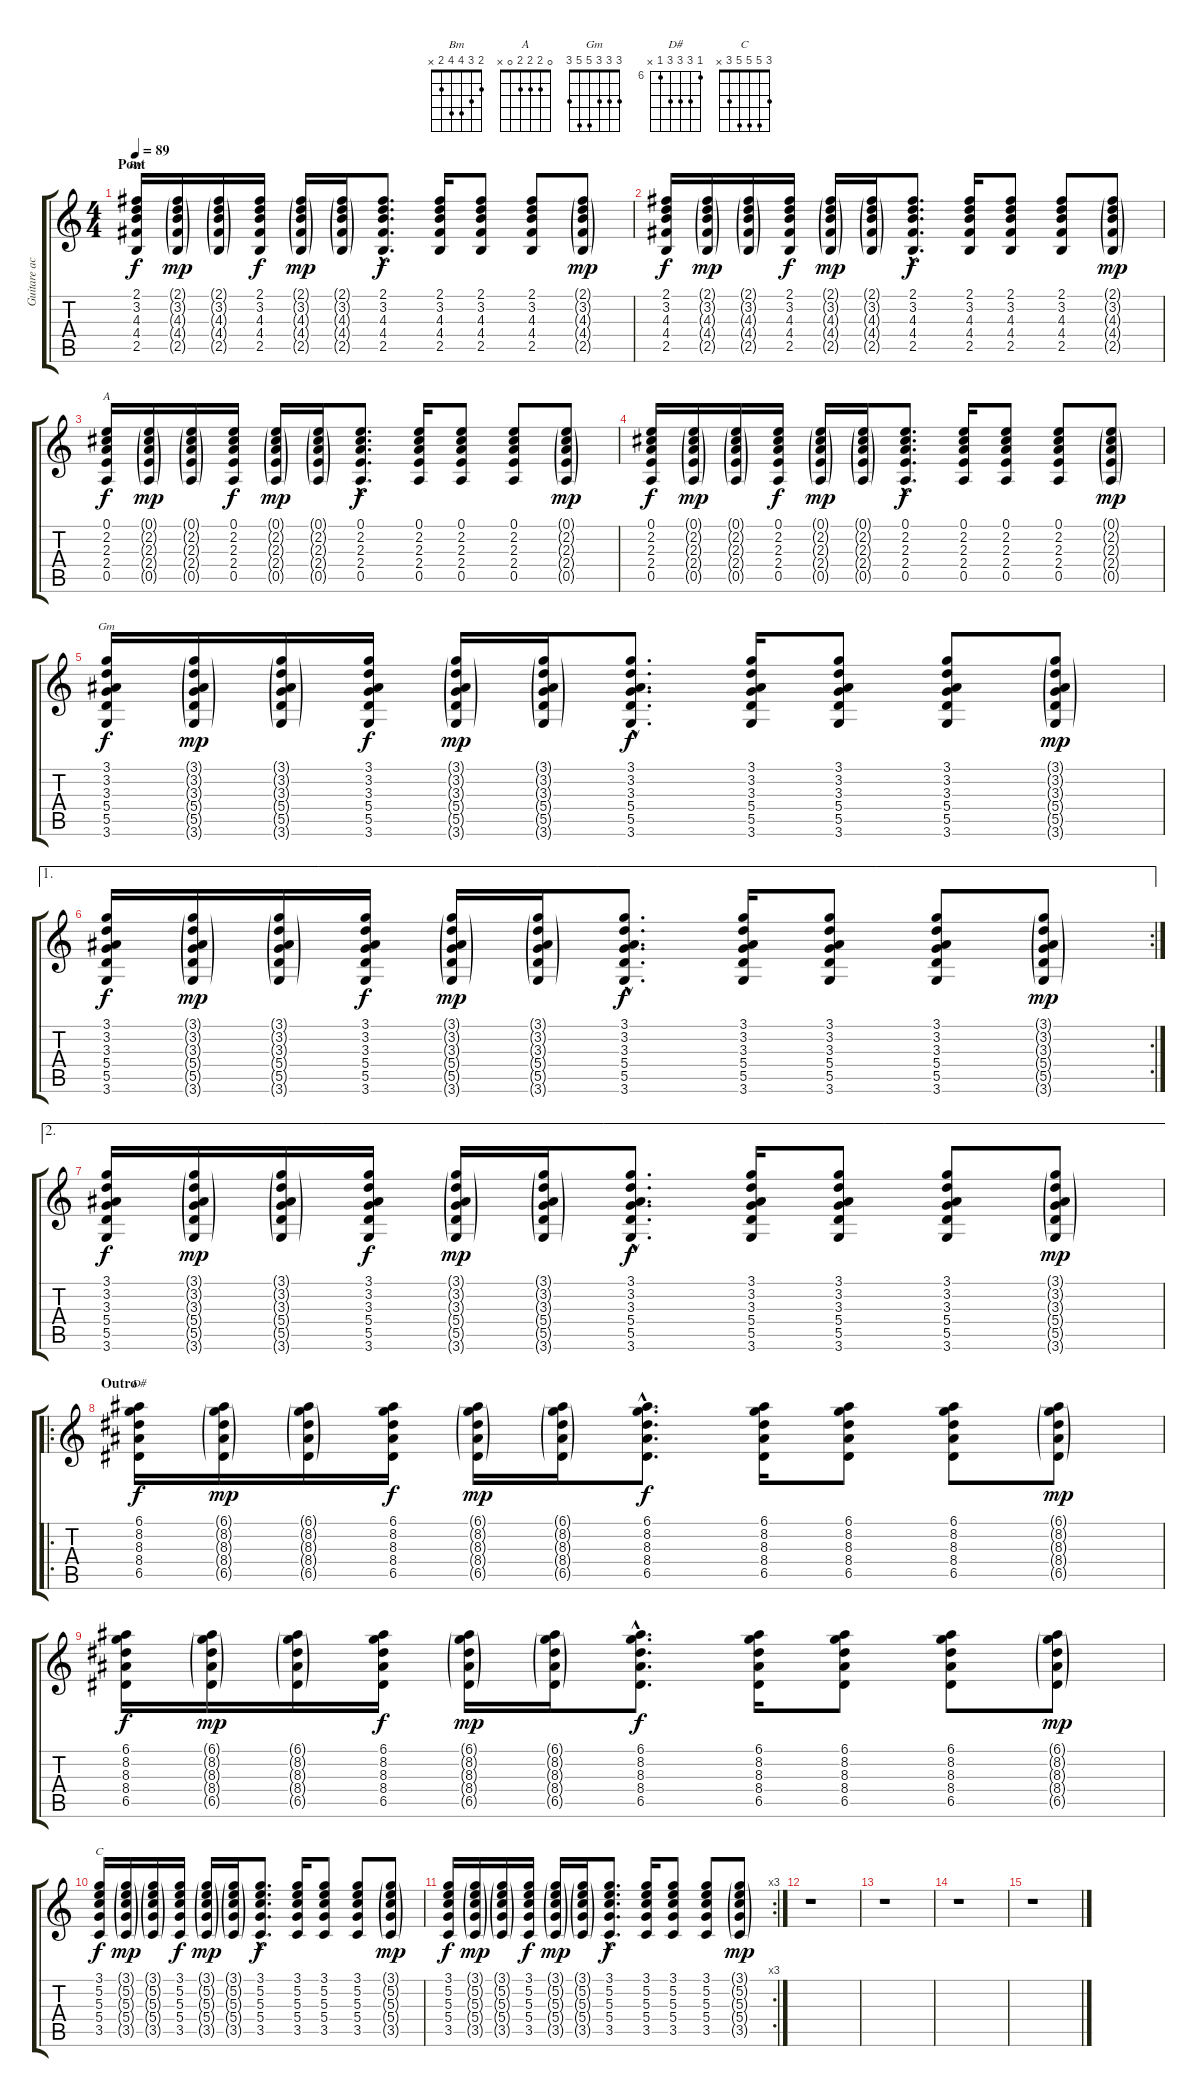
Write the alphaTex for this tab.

\track ("Guitare acoustique" "Guitare ac") {instrument acousticguitarsteel}
\staff {score tabs}
\tuning (E4 B3 G3 D3 A2 E2) {hide}
\chord ("Bm" 2 3 4 4 2 x)
\chord ("A" 0 2 2 2 0 x)
\chord ("Gm" 3 3 3 5 5 3)
\chord ("D#" 6 8 8 8 6 x) {firstfret 6}
\chord ("C" 3 5 5 5 3 x)
\ts (4 4)
\section ("" "Pont")
\tempo 89
\clef g2
\ks c
(2.1 3.2 4.3 4.4 2.5).16{ch "Bm" dy f} (2.1{g} 3.2{g} 4.3{g} 4.4{g} 2.5{g}).16{dy mp} (2.1{g} 3.2{g} 4.3{g} 4.4{g} 2.5{g}).16 (2.1 3.2 4.3 4.4 2.5).16{dy f} (2.1{g} 3.2{g} 4.3{g} 4.4{g} 2.5{g}).16{dy mp} (2.1{g} 3.2{g} 4.3{g} 4.4{g} 2.5{g}).16 (2.1{hac} 3.2{hac} 4.3{hac} 4.4{hac} 2.5{hac}).8{d dy f} (2.1 3.2 4.3 4.4 2.5).16 (2.1 3.2 4.3 4.4 2.5).8 (2.1 3.2 4.3 4.4 2.5).8 (2.1{g} 3.2{g} 4.3{g} 4.4{g} 2.5{g}).8{dy mp} |
(2.1 3.2 4.3 4.4 2.5).16{dy f} (2.1{g} 3.2{g} 4.3{g} 4.4{g} 2.5{g}).16{dy mp} (2.1{g} 3.2{g} 4.3{g} 4.4{g} 2.5{g}).16 (2.1 3.2 4.3 4.4 2.5).16{dy f} (2.1{g} 3.2{g} 4.3{g} 4.4{g} 2.5{g}).16{dy mp} (2.1{g} 3.2{g} 4.3{g} 4.4{g} 2.5{g}).16 (2.1{hac} 3.2{hac} 4.3{hac} 4.4{hac} 2.5{hac}).8{d dy f} (2.1 3.2 4.3 4.4 2.5).16 (2.1 3.2 4.3 4.4 2.5).8 (2.1 3.2 4.3 4.4 2.5).8 (2.1{g} 3.2{g} 4.3{g} 4.4{g} 2.5{g}).8{dy mp} |
(0.1 2.2 2.3 2.4 0.5).16{ch "A" dy f} (0.1{g} 2.2{g} 2.3{g} 2.4{g} 0.5{g}).16{dy mp} (0.1{g} 2.2{g} 2.3{g} 2.4{g} 0.5{g}).16 (0.1 2.2 2.3 2.4 0.5).16{dy f} (0.1{g} 2.2{g} 2.3{g} 2.4{g} 0.5{g}).16{dy mp} (0.1{g} 2.2{g} 2.3{g} 2.4{g} 0.5{g}).16 (0.1{hac} 2.2{hac} 2.3{hac} 2.4{hac} 0.5{hac}).8{d dy f} (0.1 2.2 2.3 2.4 0.5).16 (0.1 2.2 2.3 2.4 0.5).8 (0.1 2.2 2.3 2.4 0.5).8 (0.1{g} 2.2{g} 2.3{g} 2.4{g} 0.5{g}).8{dy mp} |
(0.1 2.2 2.3 2.4 0.5).16{dy f} (0.1{g} 2.2{g} 2.3{g} 2.4{g} 0.5{g}).16{dy mp} (0.1{g} 2.2{g} 2.3{g} 2.4{g} 0.5{g}).16 (0.1 2.2 2.3 2.4 0.5).16{dy f} (0.1{g} 2.2{g} 2.3{g} 2.4{g} 0.5{g}).16{dy mp} (0.1{g} 2.2{g} 2.3{g} 2.4{g} 0.5{g}).16 (0.1{hac} 2.2{hac} 2.3{hac} 2.4{hac} 0.5{hac}).8{d dy f} (0.1 2.2 2.3 2.4 0.5).16 (0.1 2.2 2.3 2.4 0.5).8 (0.1 2.2 2.3 2.4 0.5).8 (0.1{g} 2.2{g} 2.3{g} 2.4{g} 0.5{g}).8{dy mp} |
(3.1 3.2 3.3 5.4 5.5 3.6).16{ch "Gm" dy f} (3.1{g} 3.2{g} 3.3{g} 5.4{g} 5.5{g} 3.6{g}).16{dy mp} (3.1{g} 3.2{g} 3.3{g} 5.4{g} 5.5{g} 3.6{g}).16 (3.1 3.2 3.3 5.4 5.5 3.6).16{dy f} (3.1{g} 3.2{g} 3.3{g} 5.4{g} 5.5{g} 3.6{g}).16{dy mp} (3.1{g} 3.2{g} 3.3{g} 5.4{g} 5.5{g} 3.6{g}).16 (3.1{hac} 3.2{hac} 3.3{hac} 5.4{hac} 5.5{hac} 3.6{hac}).8{d dy f} (3.1 3.2 3.3 5.4 5.5 3.6).16 (3.1 3.2 3.3 5.4 5.5 3.6).8 (3.1 3.2 3.3 5.4 5.5 3.6).8 (3.1{g} 3.2{g} 3.3{g} 5.4{g} 5.5{g} 3.6{g}).8{dy mp} |
\ae 1
\rc 2
(3.1 3.2 3.3 5.4 5.5 3.6).16{dy f} (3.1{g} 3.2{g} 3.3{g} 5.4{g} 5.5{g} 3.6{g}).16{dy mp} (3.1{g} 3.2{g} 3.3{g} 5.4{g} 5.5{g} 3.6{g}).16 (3.1 3.2 3.3 5.4 5.5 3.6).16{dy f} (3.1{g} 3.2{g} 3.3{g} 5.4{g} 5.5{g} 3.6{g}).16{dy mp} (3.1{g} 3.2{g} 3.3{g} 5.4{g} 5.5{g} 3.6{g}).16 (3.1{hac} 3.2{hac} 3.3{hac} 5.4{hac} 5.5{hac} 3.6{hac}).8{d dy f} (3.1 3.2 3.3 5.4 5.5 3.6).16 (3.1 3.2 3.3 5.4 5.5 3.6).8 (3.1 3.2 3.3 5.4 5.5 3.6).8 (3.1{g} 3.2{g} 3.3{g} 5.4{g} 5.5{g} 3.6{g}).8{dy mp} |
\ae 2
(3.1 3.2 3.3 5.4 5.5 3.6).16{dy f} (3.1{g} 3.2{g} 3.3{g} 5.4{g} 5.5{g} 3.6{g}).16{dy mp} (3.1{g} 3.2{g} 3.3{g} 5.4{g} 5.5{g} 3.6{g}).16 (3.1 3.2 3.3 5.4 5.5 3.6).16{dy f} (3.1{g} 3.2{g} 3.3{g} 5.4{g} 5.5{g} 3.6{g}).16{dy mp} (3.1{g} 3.2{g} 3.3{g} 5.4{g} 5.5{g} 3.6{g}).16 (3.1{hac} 3.2{hac} 3.3{hac} 5.4{hac} 5.5{hac} 3.6{hac}).8{d dy f} (3.1 3.2 3.3 5.4 5.5 3.6).16 (3.1 3.2 3.3 5.4 5.5 3.6).8 (3.1 3.2 3.3 5.4 5.5 3.6).8 (3.1{g} 3.2{g} 3.3{g} 5.4{g} 5.5{g} 3.6{g}).8{dy mp} |
\ro
\section ("" "Outro")
(6.1 8.2 8.3 8.4 6.5).16{ch "D#" dy f} (6.1{g} 8.2{g} 8.3{g} 8.4{g} 6.5{g}).16{dy mp} (6.1{g} 8.2{g} 8.3{g} 8.4{g} 6.5{g}).16 (6.1 8.2 8.3 8.4 6.5).16{dy f} (6.1{g} 8.2{g} 8.3{g} 8.4{g} 6.5{g}).16{dy mp} (6.1{g} 8.2{g} 8.3{g} 8.4{g} 6.5{g}).16 (6.1{hac} 8.2{hac} 8.3{hac} 8.4{hac} 6.5{hac}).8{d dy f} (6.1 8.2 8.3 8.4 6.5).16 (6.1 8.2 8.3 8.4 6.5).8 (6.1 8.2 8.3 8.4 6.5).8 (6.1{g} 8.2{g} 8.3{g} 8.4{g} 6.5{g}).8{dy mp} |
(6.1 8.2 8.3 8.4 6.5).16{dy f} (6.1{g} 8.2{g} 8.3{g} 8.4{g} 6.5{g}).16{dy mp} (6.1{g} 8.2{g} 8.3{g} 8.4{g} 6.5{g}).16 (6.1 8.2 8.3 8.4 6.5).16{dy f} (6.1{g} 8.2{g} 8.3{g} 8.4{g} 6.5{g}).16{dy mp} (6.1{g} 8.2{g} 8.3{g} 8.4{g} 6.5{g}).16 (6.1{hac} 8.2{hac} 8.3{hac} 8.4{hac} 6.5{hac}).8{d dy f} (6.1 8.2 8.3 8.4 6.5).16 (6.1 8.2 8.3 8.4 6.5).8 (6.1 8.2 8.3 8.4 6.5).8 (6.1{g} 8.2{g} 8.3{g} 8.4{g} 6.5{g}).8{dy mp} |
(3.1 5.2 5.3 5.4 3.5).16{ch "C" dy f} (3.1{g} 5.2{g} 5.3{g} 5.4{g} 3.5{g}).16{dy mp} (3.1{g} 5.2{g} 5.3{g} 5.4{g} 3.5{g}).16 (3.1 5.2 5.3 5.4 3.5).16{dy f} (3.1{g} 5.2{g} 5.3{g} 5.4{g} 3.5{g}).16{dy mp} (3.1{g} 5.2{g} 5.3{g} 5.4{g} 3.5{g}).16 (3.1{hac} 5.2{hac} 5.3{hac} 5.4{hac} 3.5{hac}).8{d dy f} (3.1 5.2 5.3 5.4 3.5).16 (3.1 5.2 5.3 5.4 3.5).8 (3.1 5.2 5.3 5.4 3.5).8 (3.1{g} 5.2{g} 5.3{g} 5.4{g} 3.5{g}).8{dy mp} |
\rc 3
(3.1 5.2 5.3 5.4 3.5).16{dy f} (3.1{g} 5.2{g} 5.3{g} 5.4{g} 3.5{g}).16{dy mp} (3.1{g} 5.2{g} 5.3{g} 5.4{g} 3.5{g}).16 (3.1 5.2 5.3 5.4 3.5).16{dy f} (3.1{g} 5.2{g} 5.3{g} 5.4{g} 3.5{g}).16{dy mp} (3.1{g} 5.2{g} 5.3{g} 5.4{g} 3.5{g}).16 (3.1{hac} 5.2{hac} 5.3{hac} 5.4{hac} 3.5{hac}).8{d dy f} (3.1 5.2 5.3 5.4 3.5).16 (3.1 5.2 5.3 5.4 3.5).8 (3.1 5.2 5.3 5.4 3.5).8 (3.1{g} 5.2{g} 5.3{g} 5.4{g} 3.5{g}).8{dy mp} |
r.1 |
r.1 |
r.1 |
r.1
